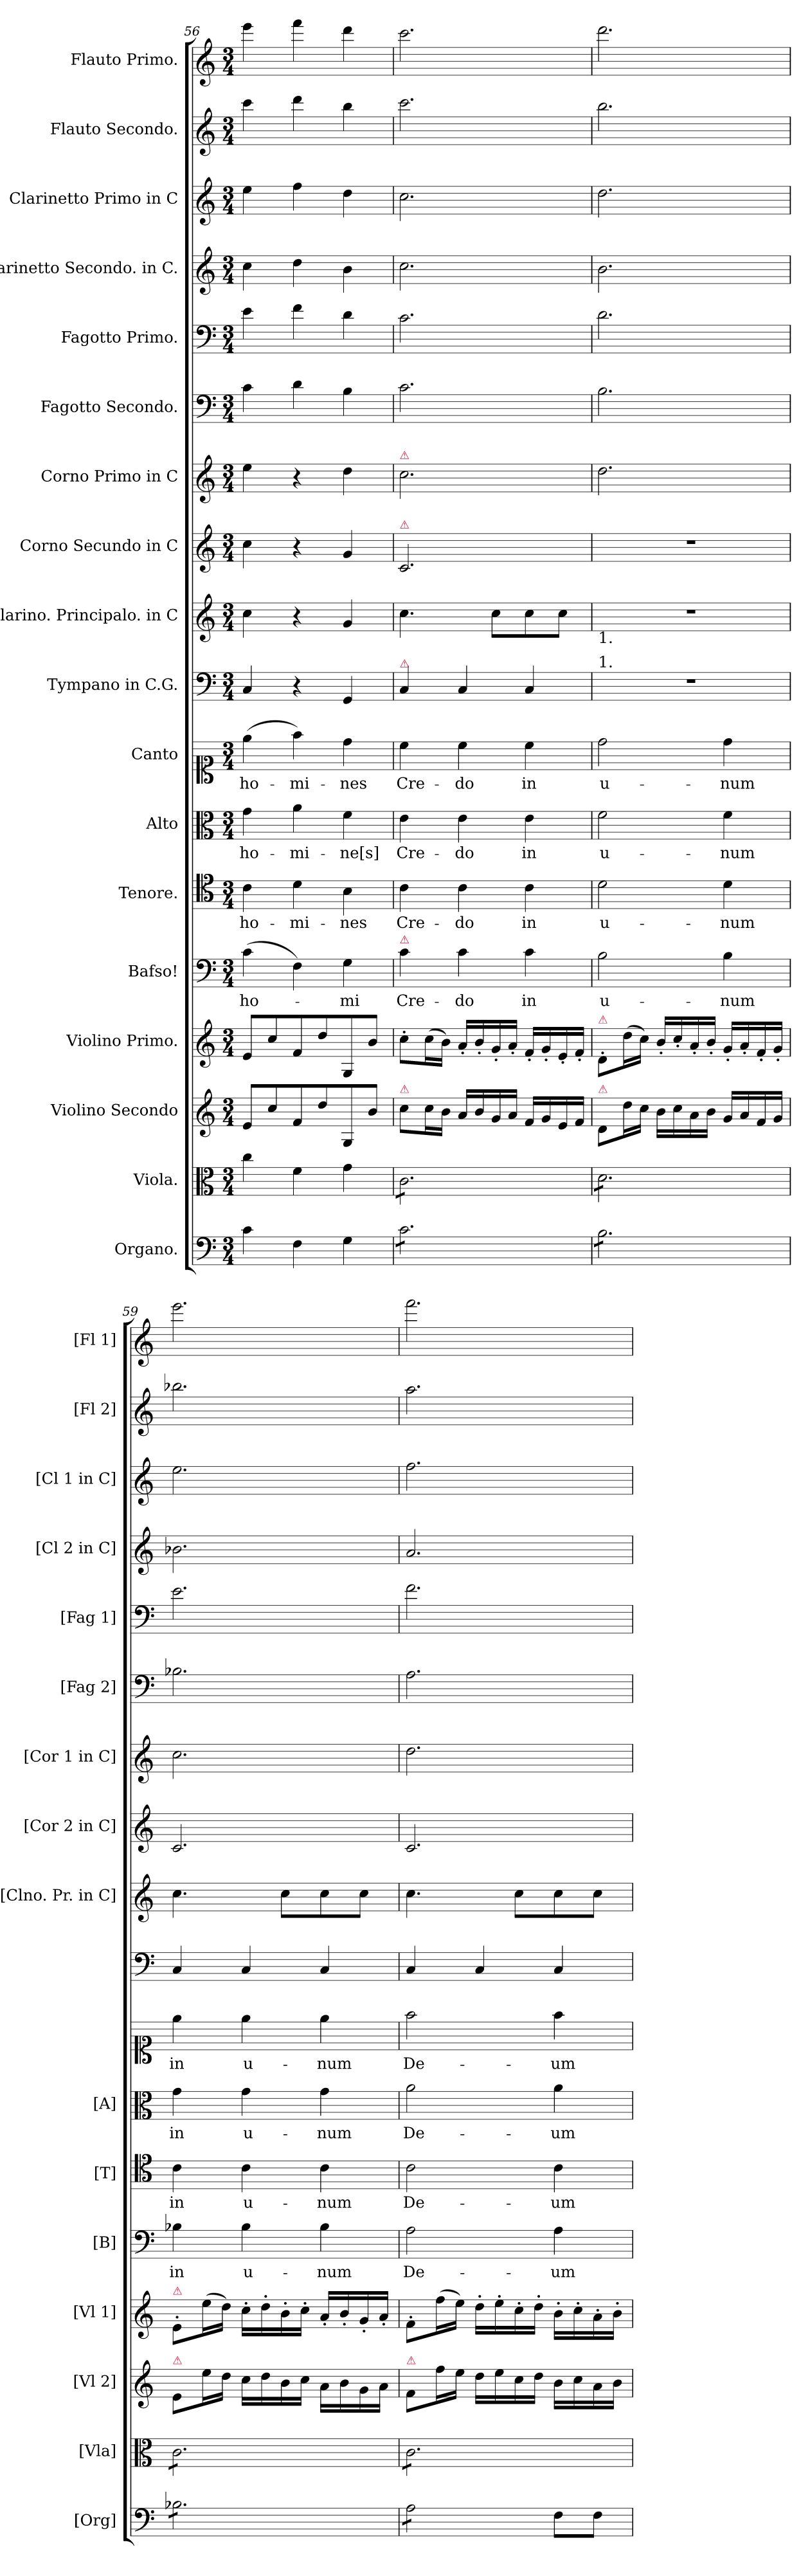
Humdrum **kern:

**kern	**kern	**kern	**kern	**kern	**text	**kern	**text	**kern	**text	**kern	**text	**kern	**kern	**kern	**kern	**kern	**kern	**kern	**kern	**kern	**kern
*part18	*part17	*part16	*part15	*part14	*part14	*part13	*part13	*part12	*part12	*part11	*part11	*part10	*part9	*part8	*part7	*part6	*part5	*part4	*part3	*part2	*part1
*staff18	*staff17	*staff16	*staff15	*staff14	*staff14	*staff13	*staff13	*staff12	*staff12	*staff11	*staff11	*staff10	*staff9	*staff8	*staff7	*staff6	*staff5	*staff4	*staff3	*staff2	*staff1
*I"Organo.	*I"Viola.	*I"Violino Secondo	*I"Violino Primo.	*I"Bafso!	*	*I"Tenore.	*	*I"Alto	*	*I"Canto	*	*I"Tympano in C.G.	*I"Clarino. Principalo. in C	*I"Corno Secundo in C	*I"Corno Primo in C	*I"Fagotto Secondo.	*I"Fagotto Primo.	*I"Clarinetto Secondo. in C.	*I"Clarinetto Primo in C	*I"Flauto Secondo.	*I"Flauto Primo.
*I'[Org]	*I'[Vla]	*I'[Vl 2]	*I'[Vl 1]	*I'[B]	*	*I'[T]	*	*I'[A]	*	*	*	*	*I'[Clno. Pr. in C]	*I'[Cor 2 in C]	*I'[Cor 1 in C]	*I'[Fag 2]	*I'[Fag 1]	*I'[Cl 2 in C]	*I'[Cl 1 in C]	*I'[Fl 2]	*I'[Fl 1]
*clefF4	*clefC3	*clefG2	*clefG2	*clefF4	*	*clefC4	*	*clefC3	*	*clefC1	*	*clefF4	*clefG2	*clefG2	*clefG2	*clefF4	*clefF4	*clefG2	*clefG2	*clefG2	*clefG2
*k[]	*k[]	*k[]	*k[]	*k[]	*	*k[]	*	*k[]	*	*k[]	*	*k[]	*k[]	*k[]	*k[]	*k[]	*k[]	*k[]	*k[]	*k[]	*k[]
*C:	*C:	*C:	*C:	*C:	*	*C:	*	*C:	*	*C:	*	*C:	*C:	*C:	*C:	*C:	*C:	*C:	*C:	*C:	*C:
*M3/4	*M3/4	*M3/4	*M3/4	*M3/4	*	*M3/4	*	*M3/4	*	*M3/4	*	*M3/4	*M3/4	*M3/4	*M3/4	*M3/4	*M3/4	*M3/4	*M3/4	*M3/4	*M3/4
=56	=56	=56	=56	=56	=56	=56	=56	=56	=56	=56	=56	=56	=56	=56	=56	=56	=56	=56	=56	=56	=56
4c\	4cc\	8e/L	8e/L	(>4c\	ho-	4c\	ho-	4g\	ho-	(>4ee\	ho-	4C/	4cc\	4cc\	4ee\	4c\	4e\	4cc\	4ee\	4ccc\	4eee\
.	.	8cc/	8cc/	.	.	.	.	.	.	.	.	.	.	.	.	.	.	.	.	.	.
4F\	4f\	8f/	8f/	4F\)	.	4d\	-mi-	4a\	-mi-	4ff\)	-mi-	4r	4r	4r	4r	4d\	4f\	4dd\	4ff\	4ddd\	4fff\
.	.	8dd/	8dd/	.	.	.	.	.	.	.	.	.	.	.	.	.	.	.	.	.	.
4G\	4g\	8G/	8G/	4G\	-mi	4B\	-nes	4f\	-ne[s]	4dd\	-nes	4GG/	4g/	4g/	4dd\	4B\	4d\	4b\	4dd\	4bb\	4ddd\
.	.	8b/J	8b/J	.	.	.	.	.	.	.	.	.	.	.	.	.	.	.	.	.	.
=57	=57	=57	=57	=57	=57	=57	=57	=57	=57	=57	=57	=57	=57	=57	=57	=57	=57	=57	=57	=57	=57
!	!	!	!	!	!	!	!	!	!	!	!	!	!	!	!LO:TX:a:color=crimson:t=⚠	!	!	!	!	!	!
!	!	!	!	!	!	!	!	!	!	!	!	!	!	!LO:TX:a:color=crimson:t=⚠	!	!	!	!	!	!	!
!	!	!	!	!	!	!	!	!	!	!	!	!LO:TX:a:color=crimson:t=⚠	!	!	!	!	!	!	!	!	!
!	!	!	!	!LO:TX:a:color=crimson:t=⚠	!	!	!	!	!	!	!	!	!	!	!	!	!	!	!	!	!
!	!	!LO:TX:a:color=crimson:t=⚠	!	!	!	!	!	!	!	!	!	!	!	!	!	!	!	!	!	!	!
!LO:TX:a:color=crimson:t=⚠	!	!	!	!	!	!	!	!	!	!	!	!	!	!	!	!	!	!	!	!	!
*tremolo	*	*	*	*	*	*	*	*	*	*	*	*	*	*	*	*	*	*	*	*	*
*	*tremolo	*	*	*	*	*	*	*	*	*	*	*	*	*	*	*	*	*	*	*	*
8c\L	8c\L	8cc\L	8cc'>\L	4c\	Cre-	4c\	Cre-	4e\	Cre-	4cc\	Cre-	4C/	4.cc\	2.c/	2.cc\	2.c\	2.c\	2.cc\	2.cc\	2.ccc\	2.ccc\
8c\	8c\	16cc\L	(>16cc\L	.	.	.	.	.	.	.	.	.	.	.	.	.	.	.	.	.	.
.	.	16b\JJ	16b\JJ)	.	.	.	.	.	.	.	.	.	.	.	.	.	.	.	.	.	.
8c\	8c\	16a/LL	16a'</LL	4c\	-do	4c\	-do	4e\	-do	4cc\	-do	4C/	.	.	.	.	.	.	.	.	.
.	.	16b/	16b'</	.	.	.	.	.	.	.	.	.	.	.	.	.	.	.	.	.	.
8c\	8c\	16g/	16g'</	.	.	.	.	.	.	.	.	.	8cc\L	.	.	.	.	.	.	.	.
.	.	16a/JJ	16a'</JJ	.	.	.	.	.	.	.	.	.	.	.	.	.	.	.	.	.	.
8c\	8c\	16f/LL	16f'</LL	4c\	in	4c\	in	4e\	in	4cc\	in	4C/	8cc\	.	.	.	.	.	.	.	.
.	.	16g/	16g'</	.	.	.	.	.	.	.	.	.	.	.	.	.	.	.	.	.	.
8c\J	8c\J	16e/	16e'</	.	.	.	.	.	.	.	.	.	8cc\J	.	.	.	.	.	.	.	.
.	.	16f/JJ	16f'</JJ	.	.	.	.	.	.	.	.	.	.	.	.	.	.	.	.	.	.
=58	=58	=58	=58	=58	=58	=58	=58	=58	=58	=58	=58	=58	=58	=58	=58	=58	=58	=58	=58	=58	=58
!	!	!	!	!	!	!	!	!	!	!	!	!	!LO:TX:b:t=1.	!	!	!	!	!	!	!	!
!	!	!	!	!	!	!	!	!	!	!	!	!LO:TX:a:t=1.	!	!	!	!	!	!	!	!	!
!	!	!	!LO:TX:a:color=crimson:t=⚠	!	!	!	!	!	!	!	!	!	!	!	!	!	!	!	!	!	!
!	!	!LO:TX:a:color=crimson:t=⚠	!	!	!	!	!	!	!	!	!	!	!	!	!	!	!	!	!	!	!
8B\L	8d\L	8d/L	8d'</L	2B\	u-	2d\	u-	2f\	u-	2dd\	u-	2.r	2.r	2.r	2.dd\	2.B\	2.d\	2.b\	2.dd\	2.bb\	2.ddd\
8B\	8d\	16dd\L	(>16dd\L	.	.	.	.	.	.	.	.	.	.	.	.	.	.	.	.	.	.
.	.	16cc\JJ	16cc\JJ)	.	.	.	.	.	.	.	.	.	.	.	.	.	.	.	.	.	.
8B\	8d\	16b\LL	16b'</LL	.	.	.	.	.	.	.	.	.	.	.	.	.	.	.	.	.	.
.	.	16cc\	16cc'</	.	.	.	.	.	.	.	.	.	.	.	.	.	.	.	.	.	.
8B\	8d\	16a\	16a'</	.	.	.	.	.	.	.	.	.	.	.	.	.	.	.	.	.	.
.	.	16b\JJ	16b'</JJ	.	.	.	.	.	.	.	.	.	.	.	.	.	.	.	.	.	.
8B\	8d\	16g/LL	16g'</LL	4B\	-num	4d\	-num	4f\	-num	4dd\	-num	.	.	.	.	.	.	.	.	.	.
.	.	16a/	16a'</	.	.	.	.	.	.	.	.	.	.	.	.	.	.	.	.	.	.
8B\J	8d\J	16f/	16f'</	.	.	.	.	.	.	.	.	.	.	.	.	.	.	.	.	.	.
.	.	16g/JJ	16g'</JJ	.	.	.	.	.	.	.	.	.	.	.	.	.	.	.	.	.	.
=59	=59	=59	=59	=59	=59	=59	=59	=59	=59	=59	=59	=59	=59	=59	=59	=59	=59	=59	=59	=59	=59
!	!	!	!LO:TX:a:color=crimson:t=⚠	!	!	!	!	!	!	!	!	!	!	!	!	!	!	!	!	!	!
!	!	!LO:TX:a:color=crimson:t=⚠	!	!	!	!	!	!	!	!	!	!	!	!	!	!	!	!	!	!	!
8B-X\L	8c\L	8e/L	8e'</L	4B-X\	in	4c\	in	4g\	in	4ee\	in	4C/	4.cc\	2.c/	2.cc\	2.B-X\	2.e\	2.b-X\	2.ee\	2.bb-X\	2.eee\
8B-X\	8c\	16ee\L	(>16ee\L	.	.	.	.	.	.	.	.	.	.	.	.	.	.	.	.	.	.
.	.	16dd\JJ	16dd\JJ)	.	.	.	.	.	.	.	.	.	.	.	.	.	.	.	.	.	.
8B-X\	8c\	16cc\LL	16cc'>\LL	4B-\	u-	4c\	u-	4g\	u-	4ee\	u-	4C/	.	.	.	.	.	.	.	.	.
.	.	16dd\	16dd'>\	.	.	.	.	.	.	.	.	.	.	.	.	.	.	.	.	.	.
8B-X\	8c\	16b\	16b'>\	.	.	.	.	.	.	.	.	.	8cc\L	.	.	.	.	.	.	.	.
.	.	16cc\JJ	16cc'>\JJ	.	.	.	.	.	.	.	.	.	.	.	.	.	.	.	.	.	.
8B-X\	8c\	16a\LL	16a'</LL	4B-\	-num	4c\	-num	4g\	-num	4ee\	-num	4C/	8cc\	.	.	.	.	.	.	.	.
.	.	16b\	16b'</	.	.	.	.	.	.	.	.	.	.	.	.	.	.	.	.	.	.
8B-X\J	8c\J	16g\	16g'</	.	.	.	.	.	.	.	.	.	8cc\J	.	.	.	.	.	.	.	.
.	.	16a\JJ	16a'</JJ	.	.	.	.	.	.	.	.	.	.	.	.	.	.	.	.	.	.
=60	=60	=60	=60	=60	=60	=60	=60	=60	=60	=60	=60	=60	=60	=60	=60	=60	=60	=60	=60	=60	=60
!	!	!LO:TX:a:color=crimson:t=⚠	!	!	!	!	!	!	!	!	!	!	!	!	!	!	!	!	!	!	!
8A\L	8c\L	8f/L	8f'</L	2A\	De-	2c\	De-	2a\	De-	2ff\	De-	4C/	4.cc\	2.c/	2.dd\	2.A\	2.f\	2.a/	2.ff\	2.aa\	2.fff\
8A\	8c\	16ff\L	(>16ff\L	.	.	.	.	.	.	.	.	.	.	.	.	.	.	.	.	.	.
.	.	16ee\JJ	16ee\JJ)	.	.	.	.	.	.	.	.	.	.	.	.	.	.	.	.	.	.
8A\	8c\	16dd\LL	16dd'>\LL	.	.	.	.	.	.	.	.	4C/	.	.	.	.	.	.	.	.	.
.	.	16ee\	16ee'>\	.	.	.	.	.	.	.	.	.	.	.	.	.	.	.	.	.	.
8A\J	8c\	16cc\	16cc'>\	.	.	.	.	.	.	.	.	.	8cc\L	.	.	.	.	.	.	.	.
*Xtremolo	*	*	*	*	*	*	*	*	*	*	*	*	*	*	*	*	*	*	*	*	*
.	.	16dd\JJ	16dd'>\JJ	.	.	.	.	.	.	.	.	.	.	.	.	.	.	.	.	.	.
8F\L	8c\	16b\LL	16b'>\LL	4A\	-um	4c\	-um	4a\	-um	4ff\	-um	4C/	8cc\	.	.	.	.	.	.	.	.
.	.	16cc\	16cc'>\	.	.	.	.	.	.	.	.	.	.	.	.	.	.	.	.	.	.
8F\J	8c\J	16a\	16a'>\	.	.	.	.	.	.	.	.	.	8cc\J	.	.	.	.	.	.	.	.
*	*Xtremolo	*	*	*	*	*	*	*	*	*	*	*	*	*	*	*	*	*	*	*	*
.	.	16b\JJ	16b'>\JJ	.	.	.	.	.	.	.	.	.	.	.	.	.	.	.	.	.	.
=	=	=	=	=	=	=	=	=	=	=	=	=	=	=	=	=	=	=	=	=	=
*-	*-	*-	*-	*-	*-	*-	*-	*-	*-	*-	*-	*-	*-	*-	*-	*-	*-	*-	*-	*-	*-
